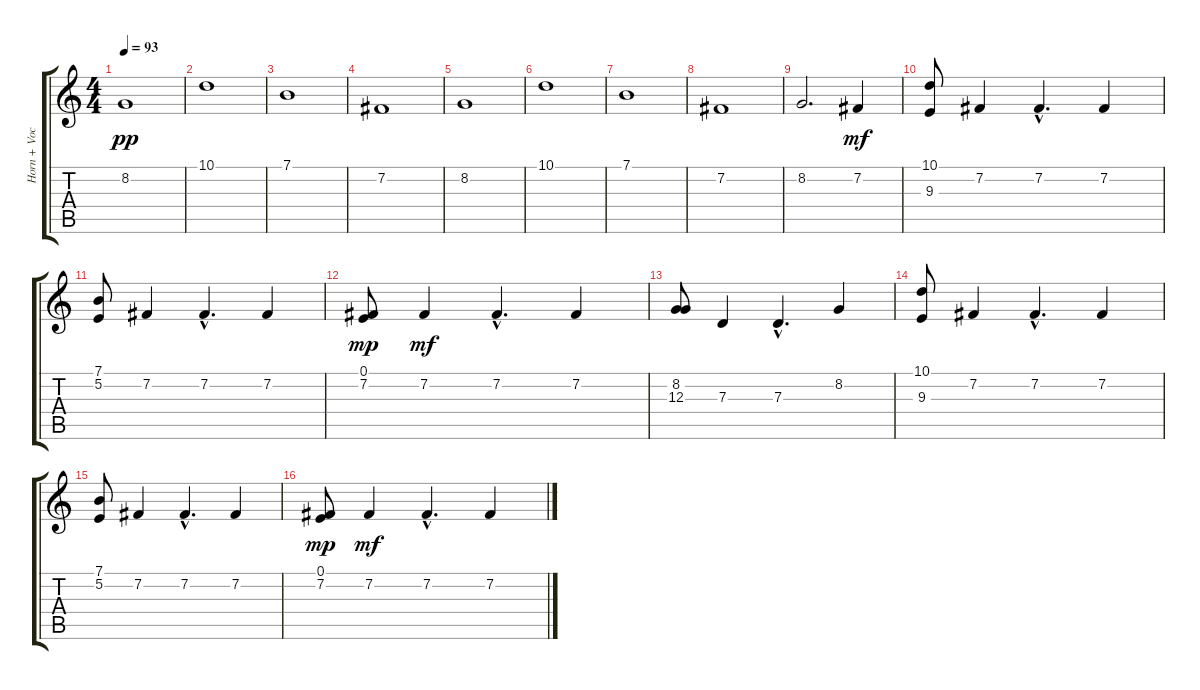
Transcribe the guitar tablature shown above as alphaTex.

\track ("Horn + Vocals" "Horn + Voc") {instrument englishhorn}
\staff {score tabs}
\tuning (E4 B3 G3 D3 A2 E2) {hide}
\ts (4 4)
\tempo 93
\clef g2
\ks c
8.2.1{dy pp} |
10.1.1 |
7.1.1 |
7.2.1 |
8.2.1 |
10.1.1 |
7.1.1 |
7.2.1 |
8.2.2{d} 7.2.4{dy mf} |
(10.1 9.3).8 7.2.4 7.2{hac}.4{d} 7.2.4 |
(7.1 5.2).8 7.2.4 7.2{hac}.4{d} 7.2.4 |
(0.1 7.2).8{dy mp} 7.2.4{dy mf} 7.2{hac}.4{d} 7.2.4 |
(8.2 12.3).8 7.3.4 7.3{hac}.4{d} 8.2.4 |
(10.1 9.3).8 7.2.4 7.2{hac}.4{d} 7.2.4 |
(7.1 5.2).8 7.2.4 7.2{hac}.4{d} 7.2.4 |
(0.1 7.2).8{dy mp} 7.2.4{dy mf} 7.2{hac}.4{d} 7.2.4
